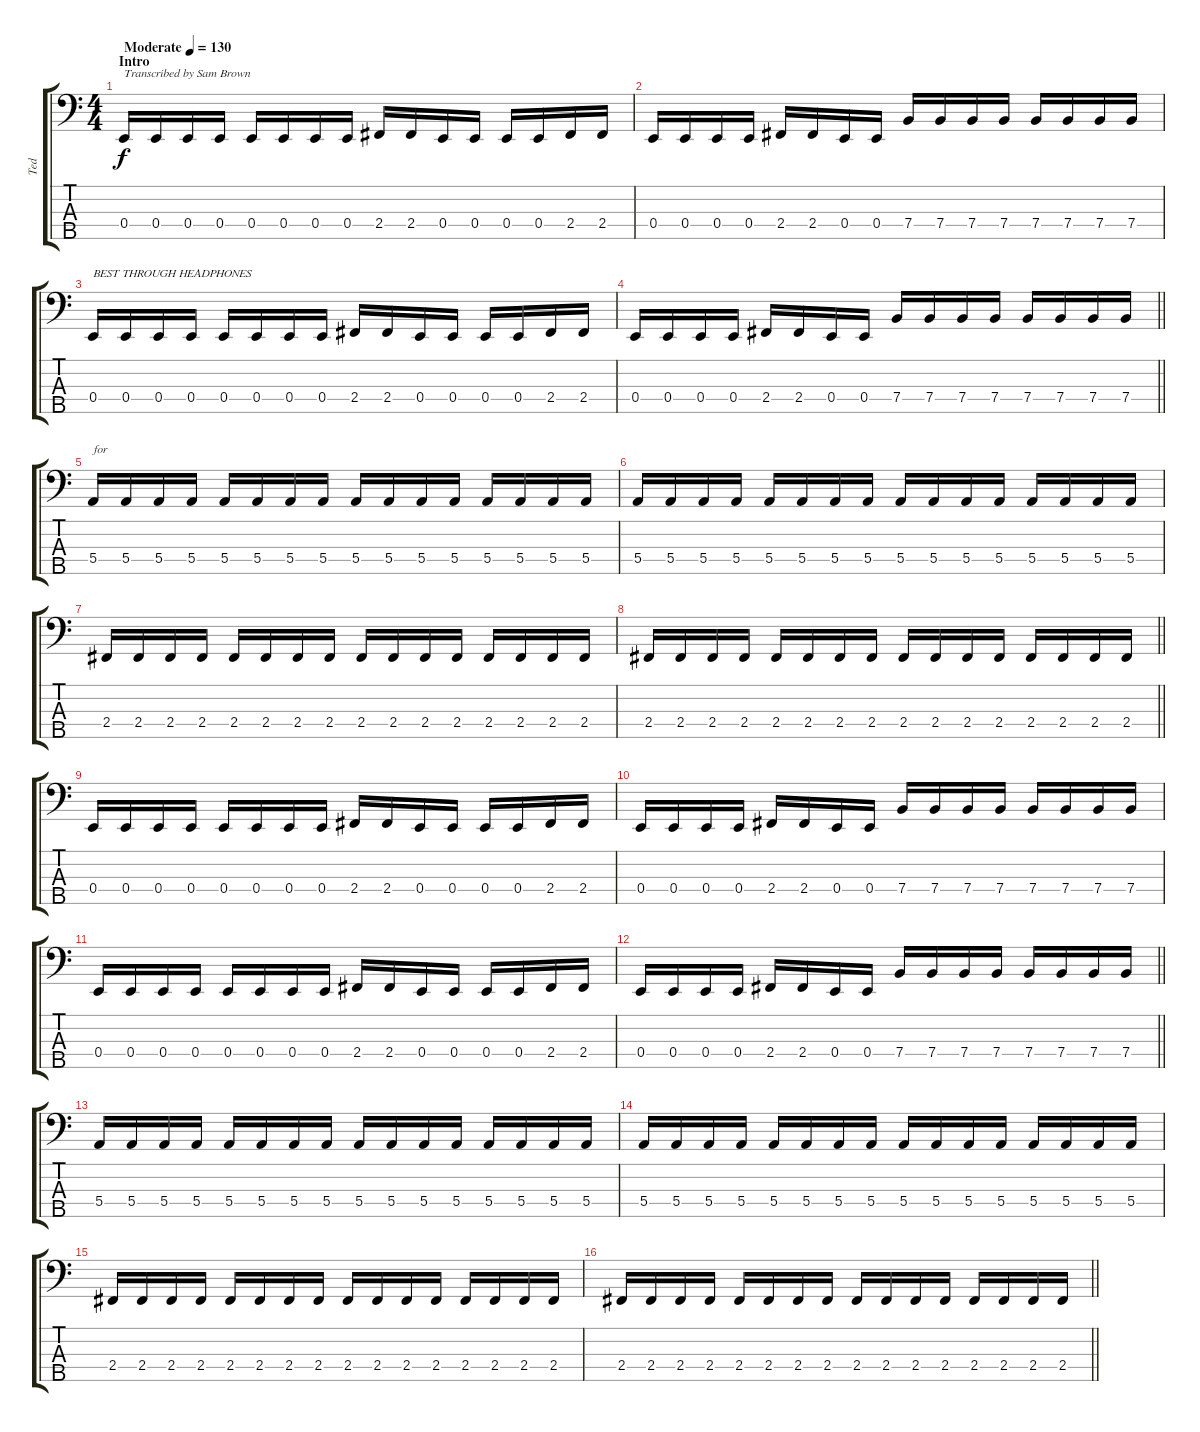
\track ("Ted" "Ted") {instrument electricbassfinger}
\staff {score tabs}
\tuning (G2 D2 A1 E1 B0) {hide}
\ts (4 4)
\section ("" "Intro")
\tempo (130 "Moderate")
\clef f4
\ks c
0.4.16{txt "Transcribed by Sam Brown" dy f instrument electricbassfinger} 0.4.16 0.4.16 0.4.16 0.4.16 0.4.16 0.4.16 0.4.16 2.4.16 2.4.16 0.4.16 0.4.16 0.4.16 0.4.16 2.4.16 2.4.16 |
0.4.16 0.4.16 0.4.16 0.4.16 2.4.16 2.4.16 0.4.16 0.4.16 7.4.16 7.4.16 7.4.16 7.4.16 7.4.16 7.4.16 7.4.16 7.4.16 |
0.4.16{txt "BEST THROUGH HEADPHONES"} 0.4.16 0.4.16 0.4.16 0.4.16 0.4.16 0.4.16 0.4.16 2.4.16 2.4.16 0.4.16 0.4.16 0.4.16 0.4.16 2.4.16 2.4.16 |
\barLineRight lightlight
0.4.16 0.4.16 0.4.16 0.4.16 2.4.16 2.4.16 0.4.16 0.4.16 7.4.16 7.4.16 7.4.16 7.4.16 7.4.16 7.4.16 7.4.16 7.4.16 |
\section ("" "")
5.4.16{txt "for"} 5.4.16 5.4.16 5.4.16 5.4.16 5.4.16 5.4.16 5.4.16 5.4.16 5.4.16 5.4.16 5.4.16 5.4.16 5.4.16 5.4.16 5.4.16 |
5.4.16 5.4.16 5.4.16 5.4.16 5.4.16 5.4.16 5.4.16 5.4.16 5.4.16 5.4.16 5.4.16 5.4.16 5.4.16 5.4.16 5.4.16 5.4.16 |
2.4.16 2.4.16 2.4.16 2.4.16 2.4.16 2.4.16 2.4.16 2.4.16 2.4.16 2.4.16 2.4.16 2.4.16 2.4.16 2.4.16 2.4.16 2.4.16 |
\barLineRight lightlight
2.4.16 2.4.16 2.4.16 2.4.16 2.4.16 2.4.16 2.4.16 2.4.16 2.4.16 2.4.16 2.4.16 2.4.16 2.4.16 2.4.16 2.4.16 2.4.16 |
\section ("" "")
0.4.16 0.4.16 0.4.16 0.4.16 0.4.16 0.4.16 0.4.16 0.4.16 2.4.16 2.4.16 0.4.16 0.4.16 0.4.16 0.4.16 2.4.16 2.4.16 |
0.4.16 0.4.16 0.4.16 0.4.16 2.4.16 2.4.16 0.4.16 0.4.16 7.4.16 7.4.16 7.4.16 7.4.16 7.4.16 7.4.16 7.4.16 7.4.16 |
0.4.16 0.4.16 0.4.16 0.4.16 0.4.16 0.4.16 0.4.16 0.4.16 2.4.16 2.4.16 0.4.16 0.4.16 0.4.16 0.4.16 2.4.16 2.4.16 |
\barLineRight lightlight
0.4.16 0.4.16 0.4.16 0.4.16 2.4.16 2.4.16 0.4.16 0.4.16 7.4.16 7.4.16 7.4.16 7.4.16 7.4.16 7.4.16 7.4.16 7.4.16 |
\section ("" "")
5.4.16 5.4.16 5.4.16 5.4.16 5.4.16 5.4.16 5.4.16 5.4.16 5.4.16 5.4.16 5.4.16 5.4.16 5.4.16 5.4.16 5.4.16 5.4.16 |
5.4.16 5.4.16 5.4.16 5.4.16 5.4.16 5.4.16 5.4.16 5.4.16 5.4.16 5.4.16 5.4.16 5.4.16 5.4.16 5.4.16 5.4.16 5.4.16 |
2.4.16 2.4.16 2.4.16 2.4.16 2.4.16 2.4.16 2.4.16 2.4.16 2.4.16 2.4.16 2.4.16 2.4.16 2.4.16 2.4.16 2.4.16 2.4.16 |
\barLineRight lightlight
2.4.16 2.4.16 2.4.16 2.4.16 2.4.16 2.4.16 2.4.16 2.4.16 2.4.16 2.4.16 2.4.16 2.4.16 2.4.16 2.4.16 2.4.16 2.4.16
